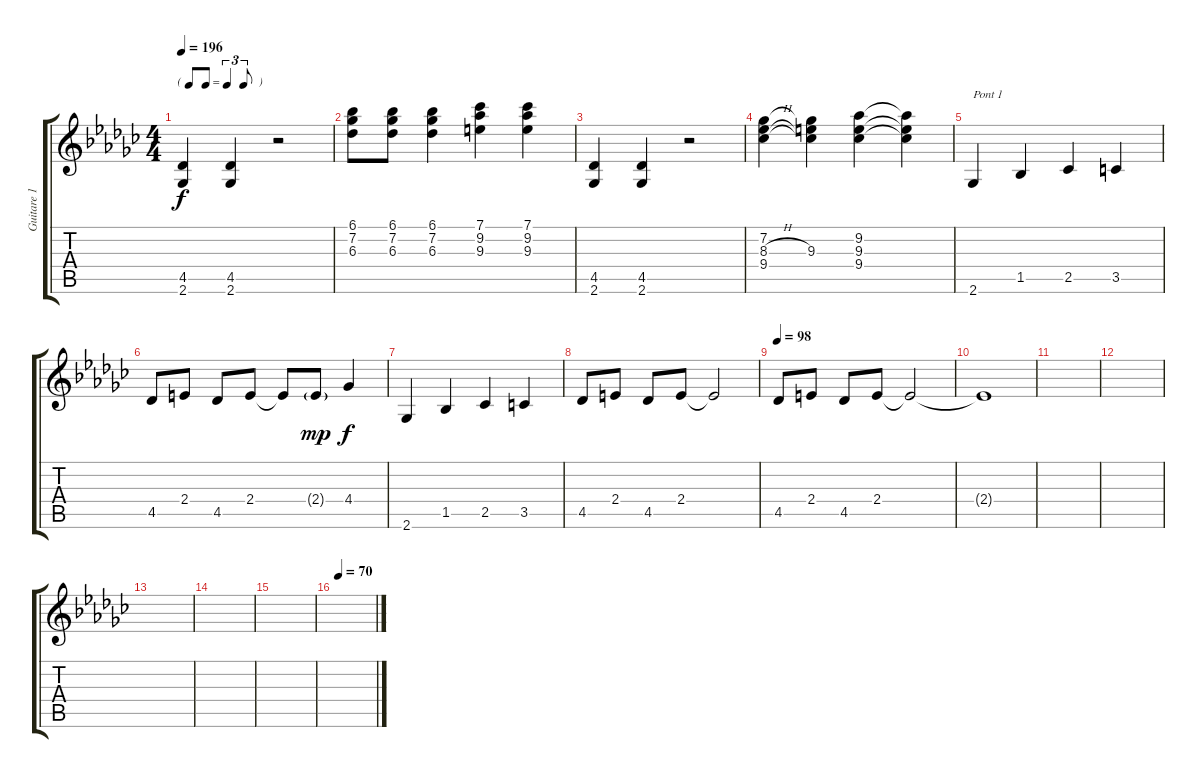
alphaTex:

\track ("Guitare 1" "Guitare 1") {instrument distortionguitar}
\staff {score tabs}
\tuning (E4 B3 G3 D3 A2 E2) {hide}
\ts (4 4)
\tf triplet8th
\tempo 196
\clef g2
\ks gb
(4.5 2.6).4{dy f} (4.5 2.6).4 r.2 |
(6.1 7.2 6.3).8 (6.1 7.2 6.3).8 (6.1 7.2 6.3).4 (7.1 9.2 9.3).4 (7.1 9.2 9.3).4 |
(4.5 2.6).4 (4.5 2.6).4 r.2 |
(7.2 8.3{h} 9.4).4 (7.2{t} 9.3 9.4{t}).4 (9.2 9.3 9.4).4 (9.2{t} 9.3{t} 9.4{t}).4 |
2.6.4{txt "Pont 1"} 1.5.4 2.5.4 3.5.4 |
4.5.8 2.4.8 4.5.8 2.4.8 2.4{t}.8 2.4{g}.8{dy mp} 4.4.4{dy f} |
2.6.4 1.5.4 2.5.4 3.5.4 |
4.5.8 2.4.8 4.5.8 2.4.8 2.4{t}.2 |
\tempo 98
4.5.8 2.4.8 4.5.8 2.4.8 2.4{t}.2 |
2.4{t}.1 |
|
|
|
|
|
\tempo (70 0.09375)
